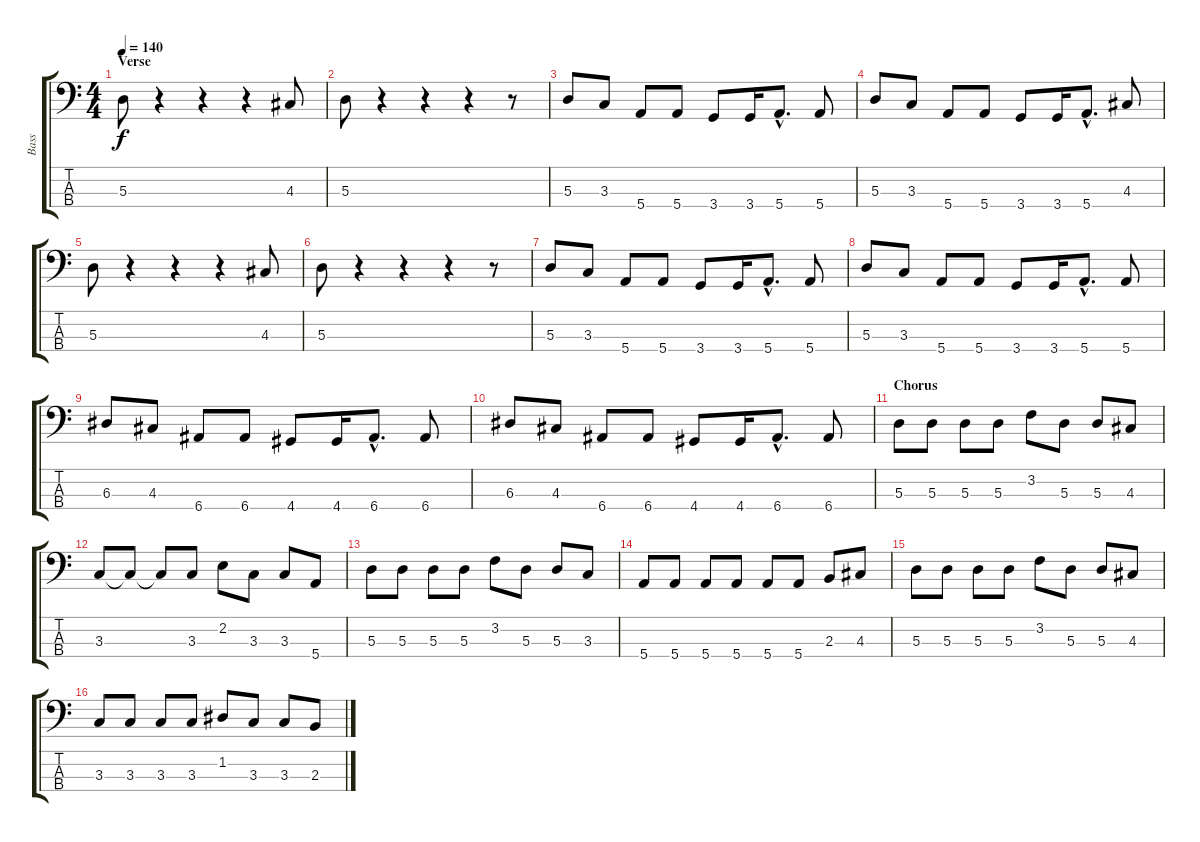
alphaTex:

\track ("Bass" "Bass") {instrument electricbasspick}
\staff {score tabs}
\tuning (G2 D2 A1 E1) {hide}
\ts (4 4)
\section ("" "Verse")
\tempo 140
\clef f4
\ks c
5.3.8{dy f} r.4 r.4 r.4 4.3.8 |
5.3.8 r.4 r.4 r.4 r.8 |
5.3.8 3.3.8 5.4.8 5.4.8 3.4.8 3.4.16 5.4{hac}.8{d} 5.4.8 |
5.3.8 3.3.8 5.4.8 5.4.8 3.4.8 3.4.16 5.4{hac}.8{d} 4.3.8 |
5.3.8 r.4 r.4 r.4 4.3.8 |
5.3.8 r.4 r.4 r.4 r.8 |
5.3.8 3.3.8 5.4.8 5.4.8 3.4.8 3.4.16 5.4{hac}.8{d} 5.4.8 |
5.3.8 3.3.8 5.4.8 5.4.8 3.4.8 3.4.16 5.4{hac}.8{d} 5.4.8 |
6.3.8 4.3.8 6.4.8 6.4.8 4.4.8 4.4.16 6.4{hac}.8{d} 6.4.8 |
6.3.8 4.3.8 6.4.8 6.4.8 4.4.8 4.4.16 6.4{hac}.8{d} 6.4.8 |
\section ("" "Chorus")
5.3.8 5.3.8 5.3.8 5.3.8 3.2.8 5.3.8 5.3.8 4.3.8 |
3.3.8 3.3{t}.8 3.3{t}.8 3.3.8 2.2.8 3.3.8 3.3.8 5.4.8 |
5.3.8 5.3.8 5.3.8 5.3.8 3.2.8 5.3.8 5.3.8 3.3.8 |
5.4.8 5.4.8 5.4.8 5.4.8 5.4.8 5.4.8 2.3.8 4.3.8 |
5.3.8 5.3.8 5.3.8 5.3.8 3.2.8 5.3.8 5.3.8 4.3.8 |
3.3.8 3.3.8 3.3.8 3.3.8 1.2.8 3.3.8 3.3.8 2.3.8
